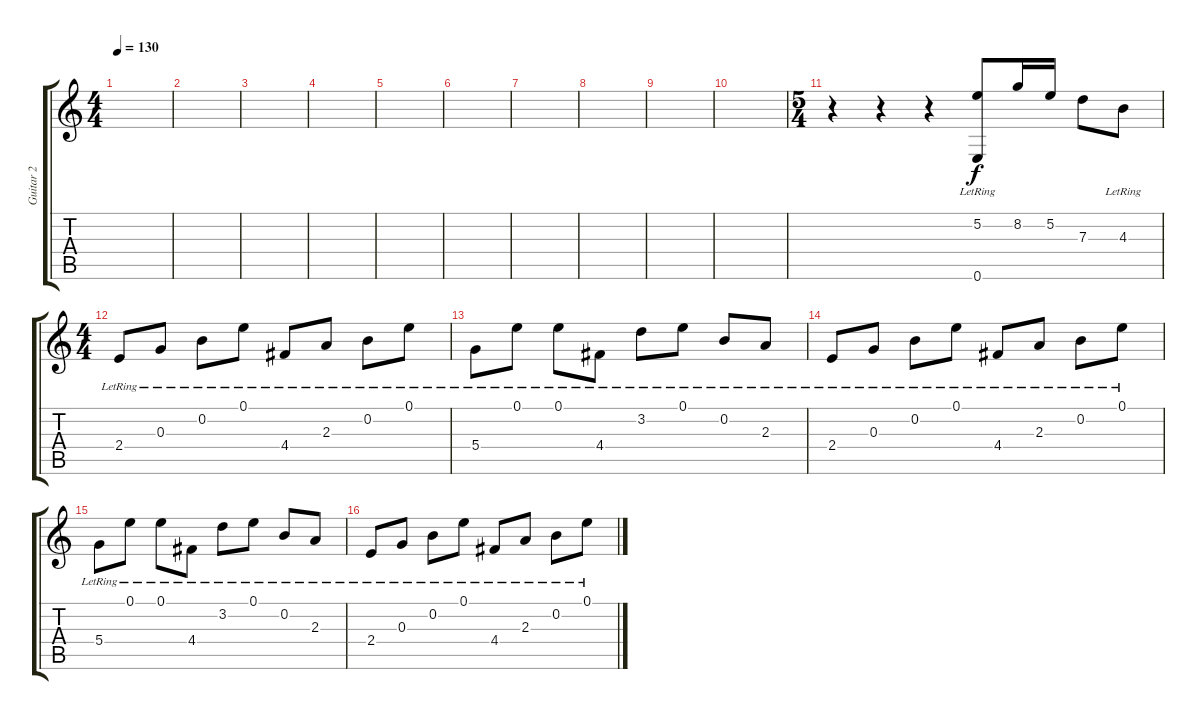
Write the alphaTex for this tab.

\track ("Guitar 2" "Guitar 2") {instrument acousticguitarsteel}
\staff {score tabs}
\tuning (E4 B3 G3 D3 A2 E2) {hide}
\ts (4 4)
\tempo 130
\clef g2
\ks c
|
|
|
|
|
|
|
|
|
|
\ts (5 4)
r.4 r.4 r.4 (5.2 0.6{lr}).8 8.2.16 5.2.16 7.3.8 4.3{lr}.8 |
\ts (4 4)
2.4{lr}.8 0.3{lr}.8 0.2{lr}.8 0.1{lr}.8 4.4{lr}.8 2.3{lr}.8 0.2{lr}.8 0.1{lr}.8 |
5.4{lr}.8 0.1{lr}.8 0.1{lr}.8 4.4{lr}.8 3.2{lr}.8 0.1{lr}.8 0.2{lr}.8 2.3{lr}.8 |
2.4{lr}.8 0.3{lr}.8 0.2{lr}.8 0.1{lr}.8 4.4{lr}.8 2.3{lr}.8 0.2{lr}.8 0.1{lr}.8 |
5.4{lr}.8 0.1{lr}.8 0.1{lr}.8 4.4{lr}.8 3.2{lr}.8 0.1{lr}.8 0.2{lr}.8 2.3{lr}.8 |
2.4{lr}.8{volume 10} 0.3{lr}.8 0.2{lr}.8 0.1{lr}.8 4.4{lr}.8 2.3{lr}.8 0.2{lr}.8 0.1{lr}.8
